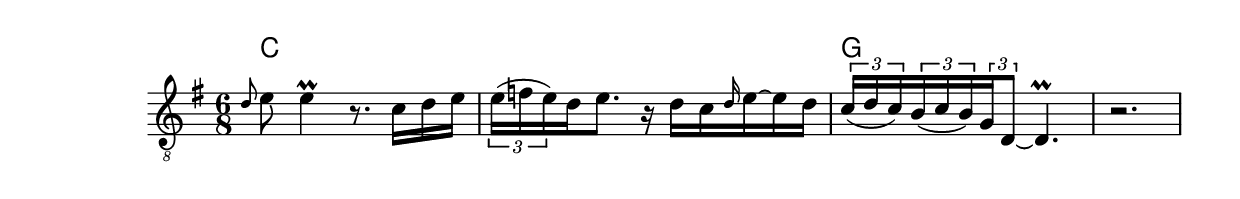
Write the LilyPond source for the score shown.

\version "2.22"


harmonies = \chordmode {
  \set majorSevenSymbol = \markup { maj7 }

  c1. g1.


}

rhythms = \relative c' {
  \clef "treble_8"
  \key g \major
  \time 6/8

  \grace d8 e8 e4\prall r8. c16 d e
  \tuplet 3/2 8 { e16( f e) } d16 e8. r16 d c \grace d16 e16~e d
  \tuplet 3/2 8 { c( d c) } \tuplet 3/2 8 { b( c b) } \tuplet 3/2 8 { g d8~ } d4.\prall r2.

}

<<
  \new ChordNames \harmonies
  \new Staff \rhythms
>>

